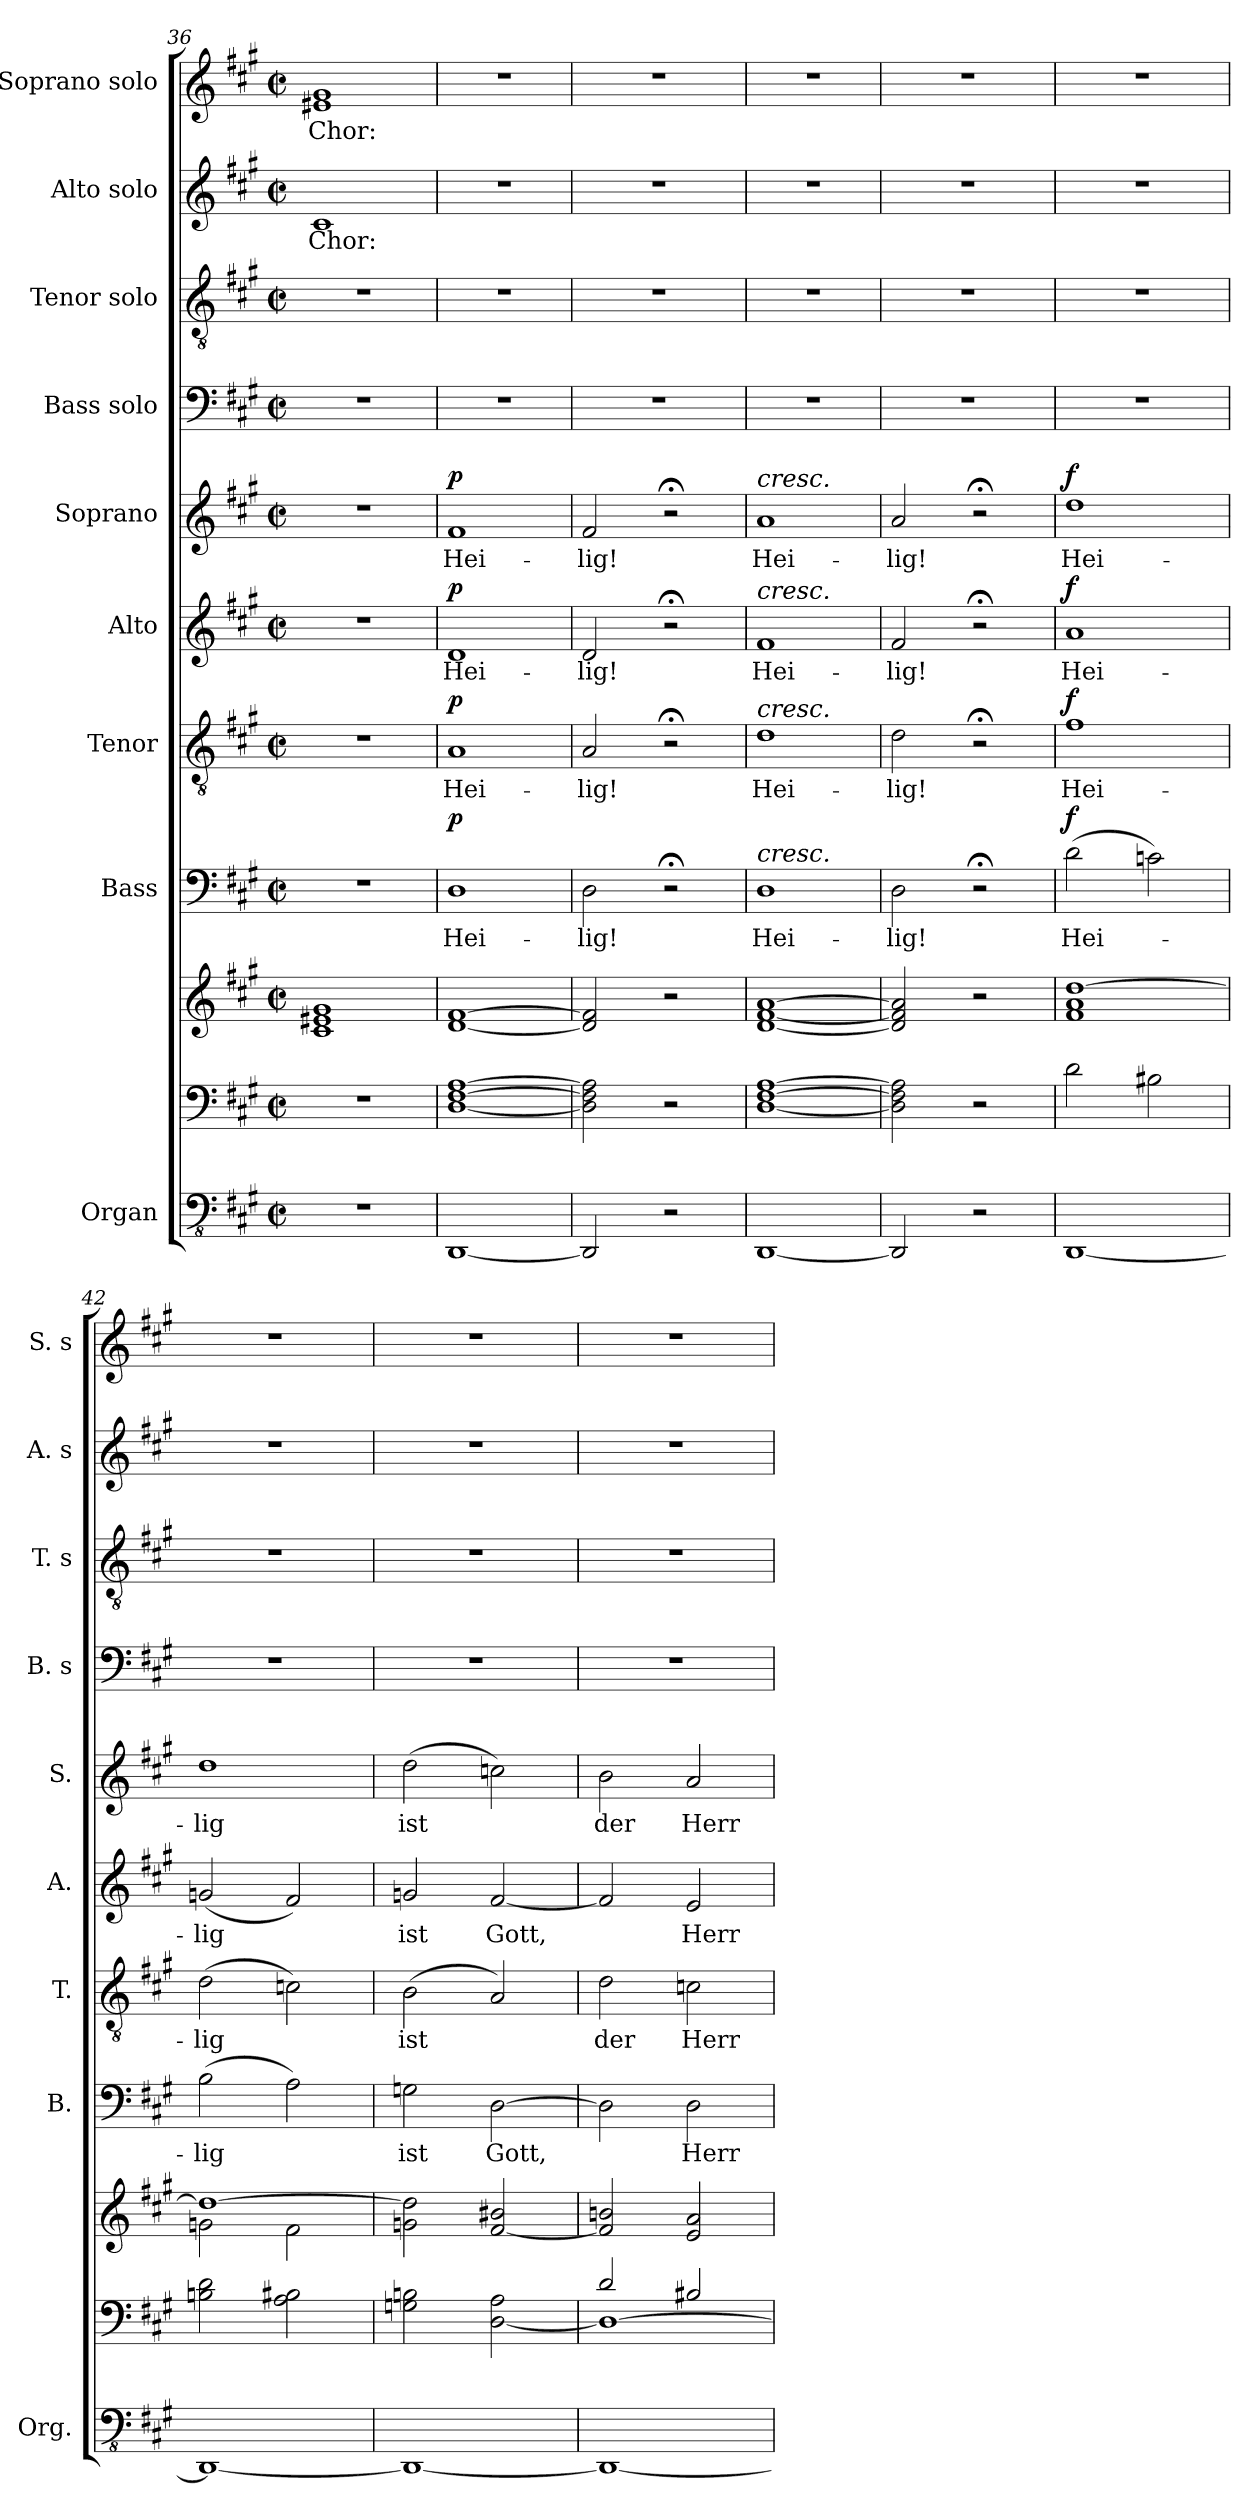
**kern	**kern	**kern	**kern	**text	**dynam	**kern	**text	**dynam	**kern	**text	**dynam	**kern	**text	**dynam	**kern	**kern	**kern	**text	**kern	**text
*part9	*part9	*part9	*part8	*part8	*part8	*part7	*part7	*part7	*part6	*part6	*part6	*part5	*part5	*part5	*part4	*part3	*part2	*part2	*part1	*part1
*staff11	*staff10	*staff9	*staff8	*staff8	*staff8	*staff7	*staff7	*staff7	*staff6	*staff6	*staff6	*staff5	*staff5	*staff5	*staff4	*staff3	*staff2	*staff2	*staff1	*staff1
*I"Organ	*	*	*I"Bass	*	*	*I"Tenor	*	*	*I"Alto	*	*	*I"Soprano	*	*	*I"Bass solo	*I"Tenor solo	*I"Alto solo	*	*I"Soprano solo	*
*I'Org.	*	*	*I'B.	*	*	*I'T.	*	*	*I'A.	*	*	*I'S.	*	*	*I'B. s	*I'T. s	*I'A. s	*	*I'S. s	*
*clefFv4	*clefF4	*clefG2	*clefF4	*	*	*clefGv2	*	*	*clefG2	*	*	*clefG2	*	*	*clefF4	*clefGv2	*clefG2	*	*clefG2	*
*k[f#c#g#]	*k[f#c#g#]	*k[f#c#g#]	*k[f#c#g#]	*	*	*k[f#c#g#]	*	*	*k[f#c#g#]	*	*	*k[f#c#g#]	*	*	*k[f#c#g#]	*k[f#c#g#]	*k[f#c#g#]	*	*k[f#c#g#]	*
*M2/2	*M2/2	*M2/2	*M2/2	*	*	*M2/2	*	*	*M2/2	*	*	*M2/2	*	*	*M2/2	*M2/2	*M2/2	*	*M2/2	*
*met(c|)	*met(c|)	*met(c|)	*met(c|)	*	*	*met(c|)	*	*	*met(c|)	*	*	*met(c|)	*	*	*met(c|)	*met(c|)	*met(c|)	*	*met(c|)	*
*MM72	*MM72	*MM72	*MM72	*	*	*MM72	*	*	*MM72	*	*	*MM72	*	*	*MM72	*MM72	*MM72	*	*MM72	*
=36	=36	=36	=36	=36	=36	=36	=36	=36	=36	=36	=36	=36	=36	=36	=36	=36	=36	=36	=36	=36
!	!	!	!	!	!	!	!	!	!	!	!	!	!	!	!	!	!	!LO:LY:b	!	!LO:LY:b
*	*	*	*	*	*	*	*	*	*	*	*	*	*	*	*	*	*	*	*^	*
1r	1r	1c# 1e#X 1g#	1r	.	.	1r	.	.	1r	.	.	1r	.	.	1r	1r	1c#	Chor:	1g#	1e#X	Chor:
*	*	*	*	*	*	*	*	*	*	*	*	*	*	*	*	*	*	*	*v	*v	*
!!LO:LB:g=z
=37	=37	=37	=37	=37	=37	=37	=37	=37	=37	=37	=37	=37	=37	=37	=37	=37	=37	=37	=37	=37
*	*	*	*	*	*	*	*	*	*	*	*	*	*	*	*	*	*	*	*MM70	*
*	*	*	*	*	*	*	*	*	*	*	*	*	*	*	*	*	*	*	*^	*
!	!	!	!	!LO:LY:b	!LO:DY:a	!	!LO:LY:b	!LO:DY:a	!	!LO:LY:b	!LO:DY:a	!	!LO:LY:b	!LO:DY:a	!	!	!	!	!	!	!
*	*	*	*	*	*	*	*	*	*	*	*	*	*	*	*	*	*	*	*v	*v	*
[1DDD	[1D [1F# [1A	[1d [1f#	1D	Hei-	p	1A	Hei-	p	1d	Hei-	p	1f#	Hei-	p	1r	1r	1r	.	1r	.
=38	=38	=38	=38	=38	=38	=38	=38	=38	=38	=38	=38	=38	=38	=38	=38	=38	=38	=38	=38	=38
*	*	*	*	*	*	*	*	*	*	*	*	*	*	*	*	*	*	*	*MM90	*
!	!	!	!	!LO:LY:b	!	!	!LO:LY:b	!	!	!LO:LY:b	!	!	!LO:LY:b	!	!	!	!	!	!	!
2DDD/]	2D\] 2F#\] 2A\]	2d/] 2f#/]	2D\	-lig!	.	2A/	-lig!	.	2d/	-lig!	.	2f#/	-lig!	.	1r	1r	1r	.	1r	.
2r	2r	2r	2r;<	.	.	2r;<	.	.	2r;<	.	.	2r;<	.	.	.	.	.	.	.	.
=39	=39	=39	=39	=39	=39	=39	=39	=39	=39	=39	=39	=39	=39	=39	=39	=39	=39	=39	=39	=39
*	*	*	*	*	*	*	*	*	*	*	*	*	*	*	*	*	*	*	*MM80	*
!	!	!	!	!	!	!	!	!	!	!	!	!LO:TX:a:i:t=cresc.	!	!	!	!	!	!	!	!
!	!	!	!	!	!	!	!	!	!LO:TX:a:i:t=cresc.	!	!	!	!	!	!	!	!	!	!	!
!	!	!	!	!	!	!LO:TX:a:i:t=cresc.	!	!	!	!	!	!	!	!	!	!	!	!	!	!
!	!	!	!LO:TX:a:i:t=cresc.	!	!	!	!	!	!	!	!	!	!	!	!	!	!	!	!	!
!	!	!	!	!LO:LY:b	!	!	!LO:LY:b	!	!	!LO:LY:b	!	!	!LO:LY:b	!	!	!	!	!	!	!
[1DDD	[1D [1F# [1A	[1d [1f# [1a	1D	Hei-	.	1d	Hei-	.	1f#	Hei-	.	1a	Hei-	.	1r	1r	1r	.	1r	.
=40	=40	=40	=40	=40	=40	=40	=40	=40	=40	=40	=40	=40	=40	=40	=40	=40	=40	=40	=40	=40
*	*	*	*	*	*	*	*	*	*	*	*	*	*	*	*	*	*	*	*MM76	*
!	!	!	!	!LO:LY:b	!	!	!LO:LY:b	!	!	!LO:LY:b	!	!	!LO:LY:b	!	!	!	!	!	!	!
2DDD/]	2D\] 2F#\] 2A\]	2d/] 2f#/] 2a/]	2D\	-lig!	.	2d\	-lig!	.	2f#/	-lig!	.	2a/	-lig!	.	1r	1r	1r	.	1r	.
2r	2r	2r	2r;<	.	.	2r;<	.	.	2r;<	.	.	2r;<	.	.	.	.	.	.	.	.
=41	=41	=41	=41	=41	=41	=41	=41	=41	=41	=41	=41	=41	=41	=41	=41	=41	=41	=41	=41	=41
*	*	*	*	*	*	*	*	*	*	*	*	*	*	*	*	*	*	*	*MM156	*
!	!	!	!	!LO:LY:b	!LO:DY:a	!	!LO:LY:b	!LO:DY:a	!	!LO:LY:b	!LO:DY:a	!	!LO:LY:b	!LO:DY:a	!	!	!	!	!	!
[1DDD	2d\	1f# 1a [1dd	(>2d\	Hei-	f	1f#	Hei-	f	1a	Hei-	f	1dd	Hei-	f	1r	1r	1r	.	1r	.
.	2B#X\	.	2cn\)	.	.	.	.	.	.	.	.	.	.	.	.	.	.	.	.	.
=42	=42	=42	=42	=42	=42	=42	=42	=42	=42	=42	=42	=42	=42	=42	=42	=42	=42	=42	=42	=42
*	*	*^	*	*	*	*	*	*	*	*	*	*	*	*	*	*	*	*	*	*
!	!	!	!	!	!LO:LY:b	!	!	!LO:LY:b	!	!	!LO:LY:b	!	!	!LO:LY:b	!	!	!	!	!	!	!
1DDD_	2Bn\ 2d\	1dd_	2gn\	(>2B\	-lig	.	(>2d\	-lig	.	(<2gn/	-lig	.	1dd	-lig	.	1r	1r	1r	.	1r	.
.	2A\ 2B#X\	.	2f#\	2A\)	.	.	2cn\)	.	.	2f#/)	.	.	.	.	.	.	.	.	.	.	.
=43	=43	=43	=43	=43	=43	=43	=43	=43	=43	=43	=43	=43	=43	=43	=43	=43	=43	=43	=43	=43	=43
!	!	!	!	!	!LO:LY:b	!	!	!LO:LY:b	!	!	!LO:LY:b	!	!	!LO:LY:b	!	!	!	!	!	!	!
*	*	*v	*v	*	*	*	*	*	*	*	*	*	*	*	*	*	*	*	*	*	*
1DDD_	2Gn\ 2Bn\	2gn\ 2dd\]	2Gn\	ist	.	(>2B\	ist	.	2gn/	ist	.	(>2dd\	ist	.	1r	1r	1r	.	1r	.
!	!	!	!	!LO:LY:b	!	!	!	!	!	!LO:LY:b	!	!	!	!	!	!	!	!	!	!
.	[2D\ 2A\	[2f#/ 2b#X/	[2D\	Gott,	.	2A/)	.	.	[2f#/	Gott,	.	2ccn\)	.	.	.	.	.	.	.	.
=44	=44	=44	=44	=44	=44	=44	=44	=44	=44	=44	=44	=44	=44	=44	=44	=44	=44	=44	=44	=44
*	*^	*	*	*	*	*	*	*	*	*	*	*	*	*	*	*	*	*	*	*
!	!	!	!	!	!	!	!	!LO:LY:b	!	!	!	!	!	!LO:LY:b	!	!	!	!	!	!	!
1DDD_	1D_	2d/	2f#/] 2bn/	2D\]	.	.	2d\	der	.	2f#/]	.	.	2b\	der	.	1r	1r	1r	.	1r	.
!	!	!	!	!	!LO:LY:b	!	!	!LO:LY:b	!	!	!LO:LY:b	!	!	!LO:LY:b	!	!	!	!	!	!	!
.	.	2B#X/	2e/ 2a/	2D\	Herr	.	2cn\	Herr	.	2e/	Herr	.	2a/	Herr	.	.	.	.	.	.	.
*	*v	*v	*	*	*	*	*	*	*	*	*	*	*	*	*	*	*	*	*	*	*
=	=	=	=	=	=	=	=	=	=	=	=	=	=	=	=	=	=	=	=	=
*-	*-	*-	*-	*-	*-	*-	*-	*-	*-	*-	*-	*-	*-	*-	*-	*-	*-	*-	*-	*-
